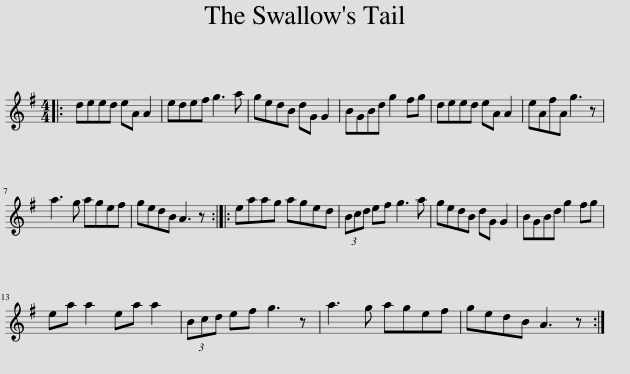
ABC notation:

X:1
L:1/8
M:4/4
I:linebreak $
K:G
V:1 treble
V:1
|: deed eA A2 | edef g3 a | gedB dG G2 | BGBd g2 fg | deed eA A2 | %5
 eAfA g3 z |$ a3 g agef | gedB A3 z :: eaag aged | (3Bcd ef g3 a | %10
 gedB dG G2 | BGBd g2 fg |$ ea a2 ea a2 | (3Bcd ef g3 z | a3 g agef | %15
 gedB A3 z :| %16
